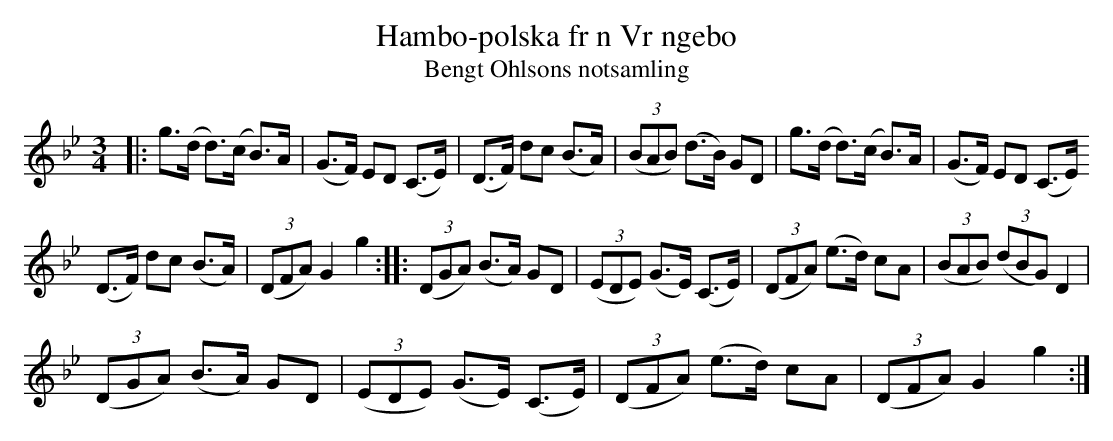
X:1
T: Hambo-polska fr n Vr ngebo
T:Bengt Ohlsons notsamling
M:3/4
K:Gm
L:1/8
O:Vr ngebo, Linneryd, Sm land
|: g(>d d)>(c B)>A| (G>F) ED (C>E)| (D>F) dc (B>A) | (3(BAB) (d>B) GD| g(>d d)>(c B)>A| (G>F) ED (C>E)
 (D>F) dc (B>A)| (3(DFA) G2 g2:| |: (3(DGA) (B>A) GD | (3(EDE) (G>E) (C>E) | (3(DFA) (e>d) cA | (3(BAB) (3(dBG) D2 |
(3(DGA) (B>A) GD | (3(EDE) (G>E) (C>E) | (3(DFA) (e>d) cA | (3(DFA) G2 g2 :|
